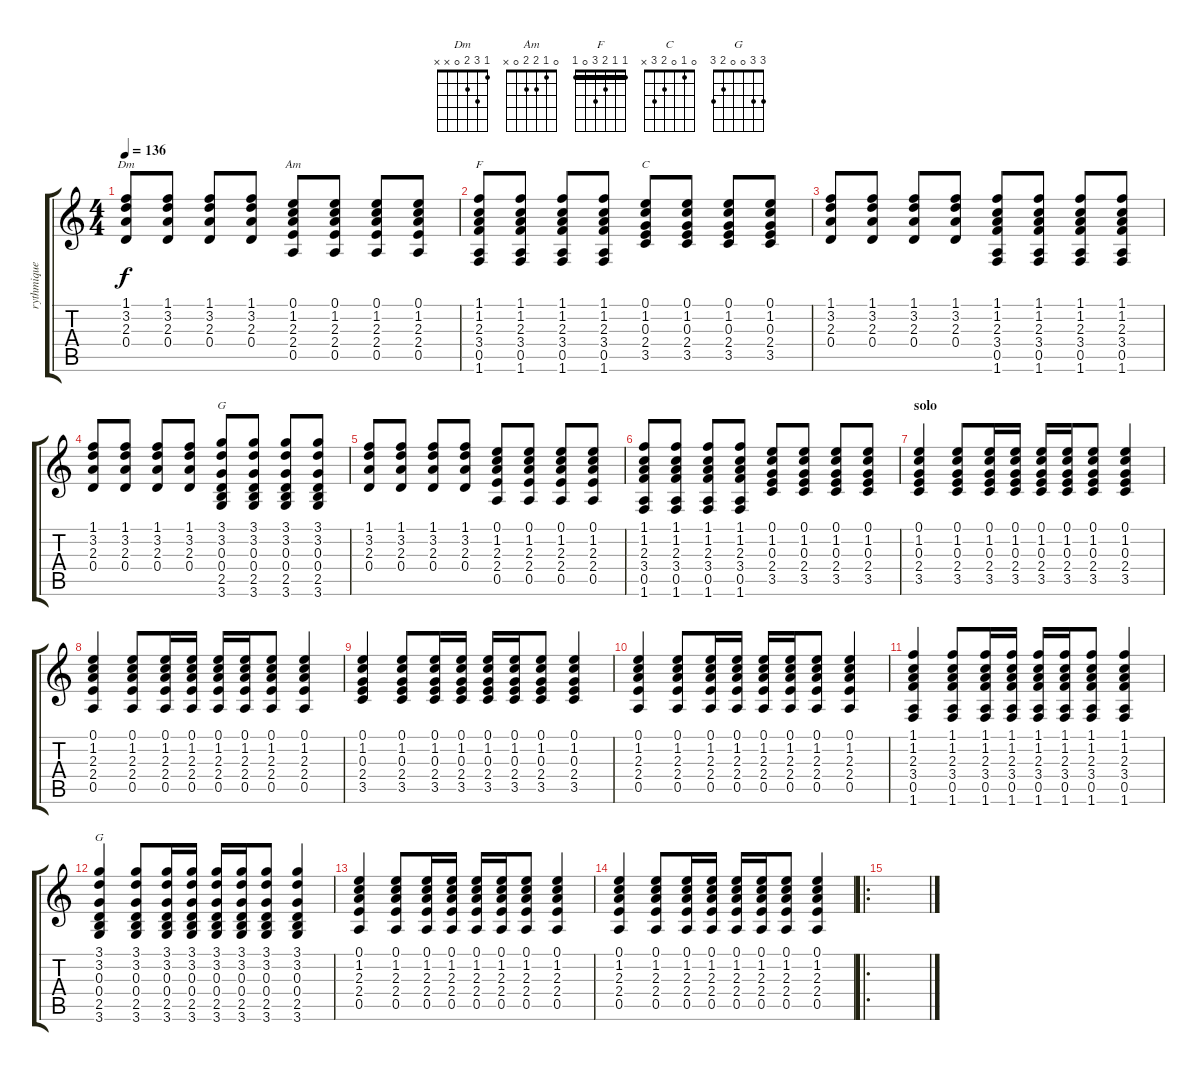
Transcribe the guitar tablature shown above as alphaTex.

\track ("rythmique" "rythmique") {instrument acousticguitarsteel}
\staff {score tabs}
\tuning (E4 B3 G3 D3 A2 E2) {hide}
\chord ("Dm" 1 3 2 0 x x)
\chord ("Am" 0 1 2 2 0 x)
\chord ("F" 1 1 2 3 0 1) {barre 1}
\chord ("C" 0 1 0 2 3 x)
\chord ("G" 3 3 0 0 2 3) {barre 3}
\chord ("G" 3 3 0 0 2 3)
\ts (4 4)
\tempo 136
\clef g2
\ks c
(1.1 3.2 2.3 0.4).8{ch "Dm" dy f} (1.1 3.2 2.3 0.4).8 (1.1 3.2 2.3 0.4).8 (1.1 3.2 2.3 0.4).8 (0.1 1.2 2.3 2.4 0.5).8{ch "Am"} (0.1 1.2 2.3 2.4 0.5).8 (0.1 1.2 2.3 2.4 0.5).8 (0.1 1.2 2.3 2.4 0.5).8 |
(1.1 1.2 2.3 3.4 0.5 1.6).8{ch "F"} (1.1 1.2 2.3 3.4 0.5 1.6).8 (1.1 1.2 2.3 3.4 0.5 1.6).8 (1.1 1.2 2.3 3.4 0.5 1.6).8 (0.1 1.2 0.3 2.4 3.5).8{ch "C"} (0.1 1.2 0.3 2.4 3.5).8 (0.1 1.2 0.3 2.4 3.5).8 (0.1 1.2 0.3 2.4 3.5).8 |
(1.1 3.2 2.3 0.4).8 (1.1 3.2 2.3 0.4).8 (1.1 3.2 2.3 0.4).8 (1.1 3.2 2.3 0.4).8 (1.1 1.2 2.3 3.4 0.5 1.6).8 (1.1 1.2 2.3 3.4 0.5 1.6).8 (1.1 1.2 2.3 3.4 0.5 1.6).8 (1.1 1.2 2.3 3.4 0.5 1.6).8 |
(1.1 3.2 2.3 0.4).8 (1.1 3.2 2.3 0.4).8 (1.1 3.2 2.3 0.4).8 (1.1 3.2 2.3 0.4).8 (3.1 3.2 0.3 0.4 2.5 3.6).8{ch "G"} (3.1 3.2 0.3 0.4 2.5 3.6).8 (3.1 3.2 0.3 0.4 2.5 3.6).8 (3.1 3.2 0.3 0.4 2.5 3.6).8 |
(1.1 3.2 2.3 0.4).8 (1.1 3.2 2.3 0.4).8 (1.1 3.2 2.3 0.4).8 (1.1 3.2 2.3 0.4).8 (0.1 1.2 2.3 2.4 0.5).8 (0.1 1.2 2.3 2.4 0.5).8 (0.1 1.2 2.3 2.4 0.5).8 (0.1 1.2 2.3 2.4 0.5).8 |
(1.1 1.2 2.3 3.4 0.5 1.6).8 (1.1 1.2 2.3 3.4 0.5 1.6).8 (1.1 1.2 2.3 3.4 0.5 1.6).8 (1.1 1.2 2.3 3.4 0.5 1.6).8 (0.1 1.2 0.3 2.4 3.5).8 (0.1 1.2 0.3 2.4 3.5).8 (0.1 1.2 0.3 2.4 3.5).8 (0.1 1.2 0.3 2.4 3.5).8 |
\section ("" "solo")
(0.1 1.2 0.3 2.4 3.5).4 (0.1 1.2 0.3 2.4 3.5).8 (0.1 1.2 0.3 2.4 3.5).16 (0.1 1.2 0.3 2.4 3.5).16 (0.1 1.2 0.3 2.4 3.5).16 (0.1 1.2 0.3 2.4 3.5).16 (0.1 1.2 0.3 2.4 3.5).8 (0.1 1.2 0.3 2.4 3.5).4 |
(0.1 1.2 2.3 2.4 0.5).4 (0.1 1.2 2.3 2.4 0.5).8 (0.1 1.2 2.3 2.4 0.5).16 (0.1 1.2 2.3 2.4 0.5).16 (0.1 1.2 2.3 2.4 0.5).16 (0.1 1.2 2.3 2.4 0.5).16 (0.1 1.2 2.3 2.4 0.5).8 (0.1 1.2 2.3 2.4 0.5).4 |
(0.1 1.2 0.3 2.4 3.5).4 (0.1 1.2 0.3 2.4 3.5).8 (0.1 1.2 0.3 2.4 3.5).16 (0.1 1.2 0.3 2.4 3.5).16 (0.1 1.2 0.3 2.4 3.5).16 (0.1 1.2 0.3 2.4 3.5).16 (0.1 1.2 0.3 2.4 3.5).8 (0.1 1.2 0.3 2.4 3.5).4 |
(0.1 1.2 2.3 2.4 0.5).4 (0.1 1.2 2.3 2.4 0.5).8 (0.1 1.2 2.3 2.4 0.5).16 (0.1 1.2 2.3 2.4 0.5).16 (0.1 1.2 2.3 2.4 0.5).16 (0.1 1.2 2.3 2.4 0.5).16 (0.1 1.2 2.3 2.4 0.5).8 (0.1 1.2 2.3 2.4 0.5).4 |
(1.1 1.2 2.3 3.4 0.5 1.6).4 (1.1 1.2 2.3 3.4 0.5 1.6).8 (1.1 1.2 2.3 3.4 0.5 1.6).16 (1.1 1.2 2.3 3.4 0.5 1.6).16 (1.1 1.2 2.3 3.4 0.5 1.6).16 (1.1 1.2 2.3 3.4 0.5 1.6).16 (1.1 1.2 2.3 3.4 0.5 1.6).8 (1.1 1.2 2.3 3.4 0.5 1.6).4 |
(3.1 3.2 0.3 0.4 2.5 3.6).4{ch "G"} (3.1 3.2 0.3 0.4 2.5 3.6).8 (3.1 3.2 0.3 0.4 2.5 3.6).16 (3.1 3.2 0.3 0.4 2.5 3.6).16 (3.1 3.2 0.3 0.4 2.5 3.6).16 (3.1 3.2 0.3 0.4 2.5 3.6).16 (3.1 3.2 0.3 0.4 2.5 3.6).8 (3.1 3.2 0.3 0.4 2.5 3.6).4 |
(0.1 1.2 2.3 2.4 0.5).4 (0.1 1.2 2.3 2.4 0.5).8 (0.1 1.2 2.3 2.4 0.5).16 (0.1 1.2 2.3 2.4 0.5).16 (0.1 1.2 2.3 2.4 0.5).16 (0.1 1.2 2.3 2.4 0.5).16 (0.1 1.2 2.3 2.4 0.5).8 (0.1 1.2 2.3 2.4 0.5).4 |
(0.1 1.2 2.3 2.4 0.5).4 (0.1 1.2 2.3 2.4 0.5).8 (0.1 1.2 2.3 2.4 0.5).16 (0.1 1.2 2.3 2.4 0.5).16 (0.1 1.2 2.3 2.4 0.5).16 (0.1 1.2 2.3 2.4 0.5).16 (0.1 1.2 2.3 2.4 0.5).8 (0.1 1.2 2.3 2.4 0.5).4 |
\ro
